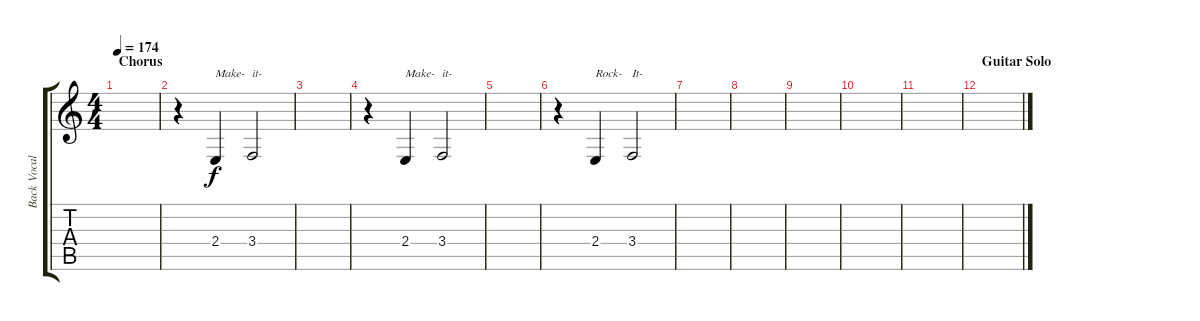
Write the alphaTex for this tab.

\track ("Back Vocals" "Back Vocal") {instrument lead8bassandlead}
\staff {score tabs}
\tuning (E4 B3 G3 D3 A2 E2) {hide}
\ts (4 4)
\section ("" "Chorus")
\tempo 174
\clef g2
\ks c
|
r.4 2.4.4{txt "Make-"} 3.4.2{txt "it-"} |
|
r.4 2.4.4{txt "Make-"} 3.4.2{txt "it-"} |
|
r.4 2.4.4{txt "Rock-"} 3.4.2{txt "It-"} |
|
|
|
|
|
\section ("" "Guitar Solo")
